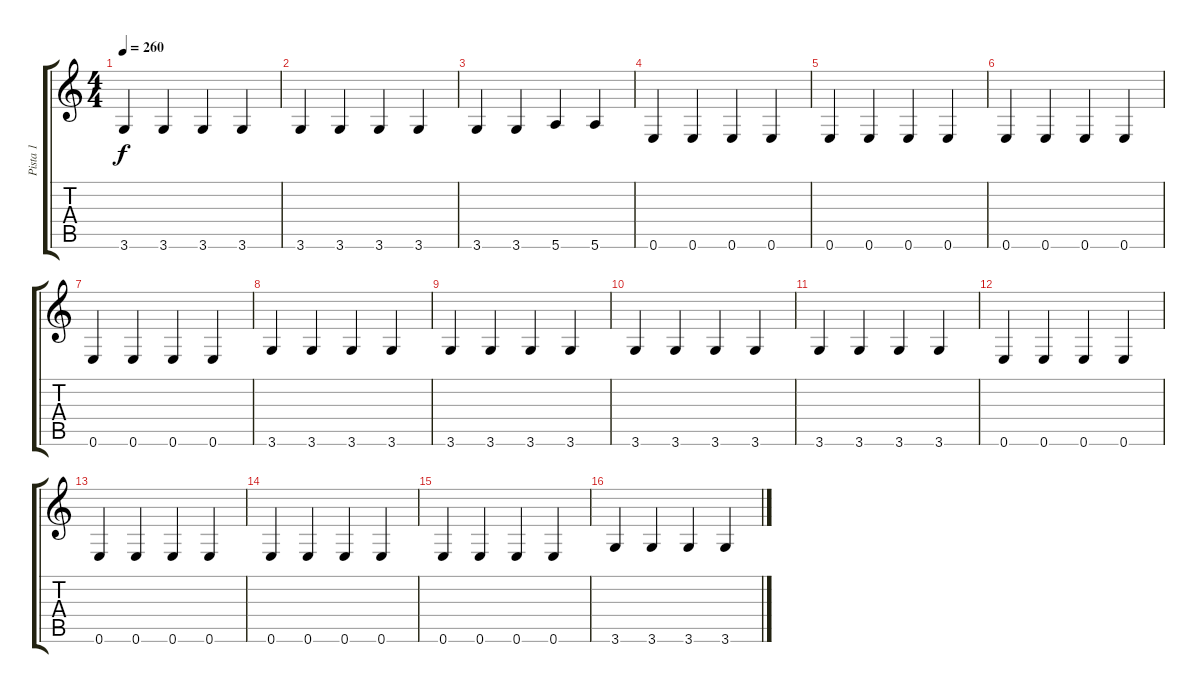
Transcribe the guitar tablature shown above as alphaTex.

\track ("Pista 1" "Pista 1") {instrument electricguitarmuted}
\staff {score tabs}
\tuning (E4 B3 G3 D3 A2 E2) {hide}
\ts (4 4)
\tempo 260
\clef g2
\ks c
3.6.4{dy f} 3.6.4 3.6.4 3.6.4 |
3.6.4 3.6.4 3.6.4 3.6.4 |
3.6.4 3.6.4 5.6.4 5.6.4 |
0.6.4 0.6.4 0.6.4 0.6.4 |
0.6.4 0.6.4 0.6.4 0.6.4 |
0.6.4 0.6.4 0.6.4 0.6.4 |
0.6.4 0.6.4 0.6.4 0.6.4 |
3.6.4 3.6.4 3.6.4 3.6.4 |
3.6.4 3.6.4 3.6.4 3.6.4 |
3.6.4 3.6.4 3.6.4 3.6.4 |
3.6.4 3.6.4 3.6.4 3.6.4 |
0.6.4 0.6.4 0.6.4 0.6.4 |
0.6.4 0.6.4 0.6.4 0.6.4 |
0.6.4 0.6.4 0.6.4 0.6.4 |
0.6.4 0.6.4 0.6.4 0.6.4 |
3.6.4 3.6.4 3.6.4 3.6.4
